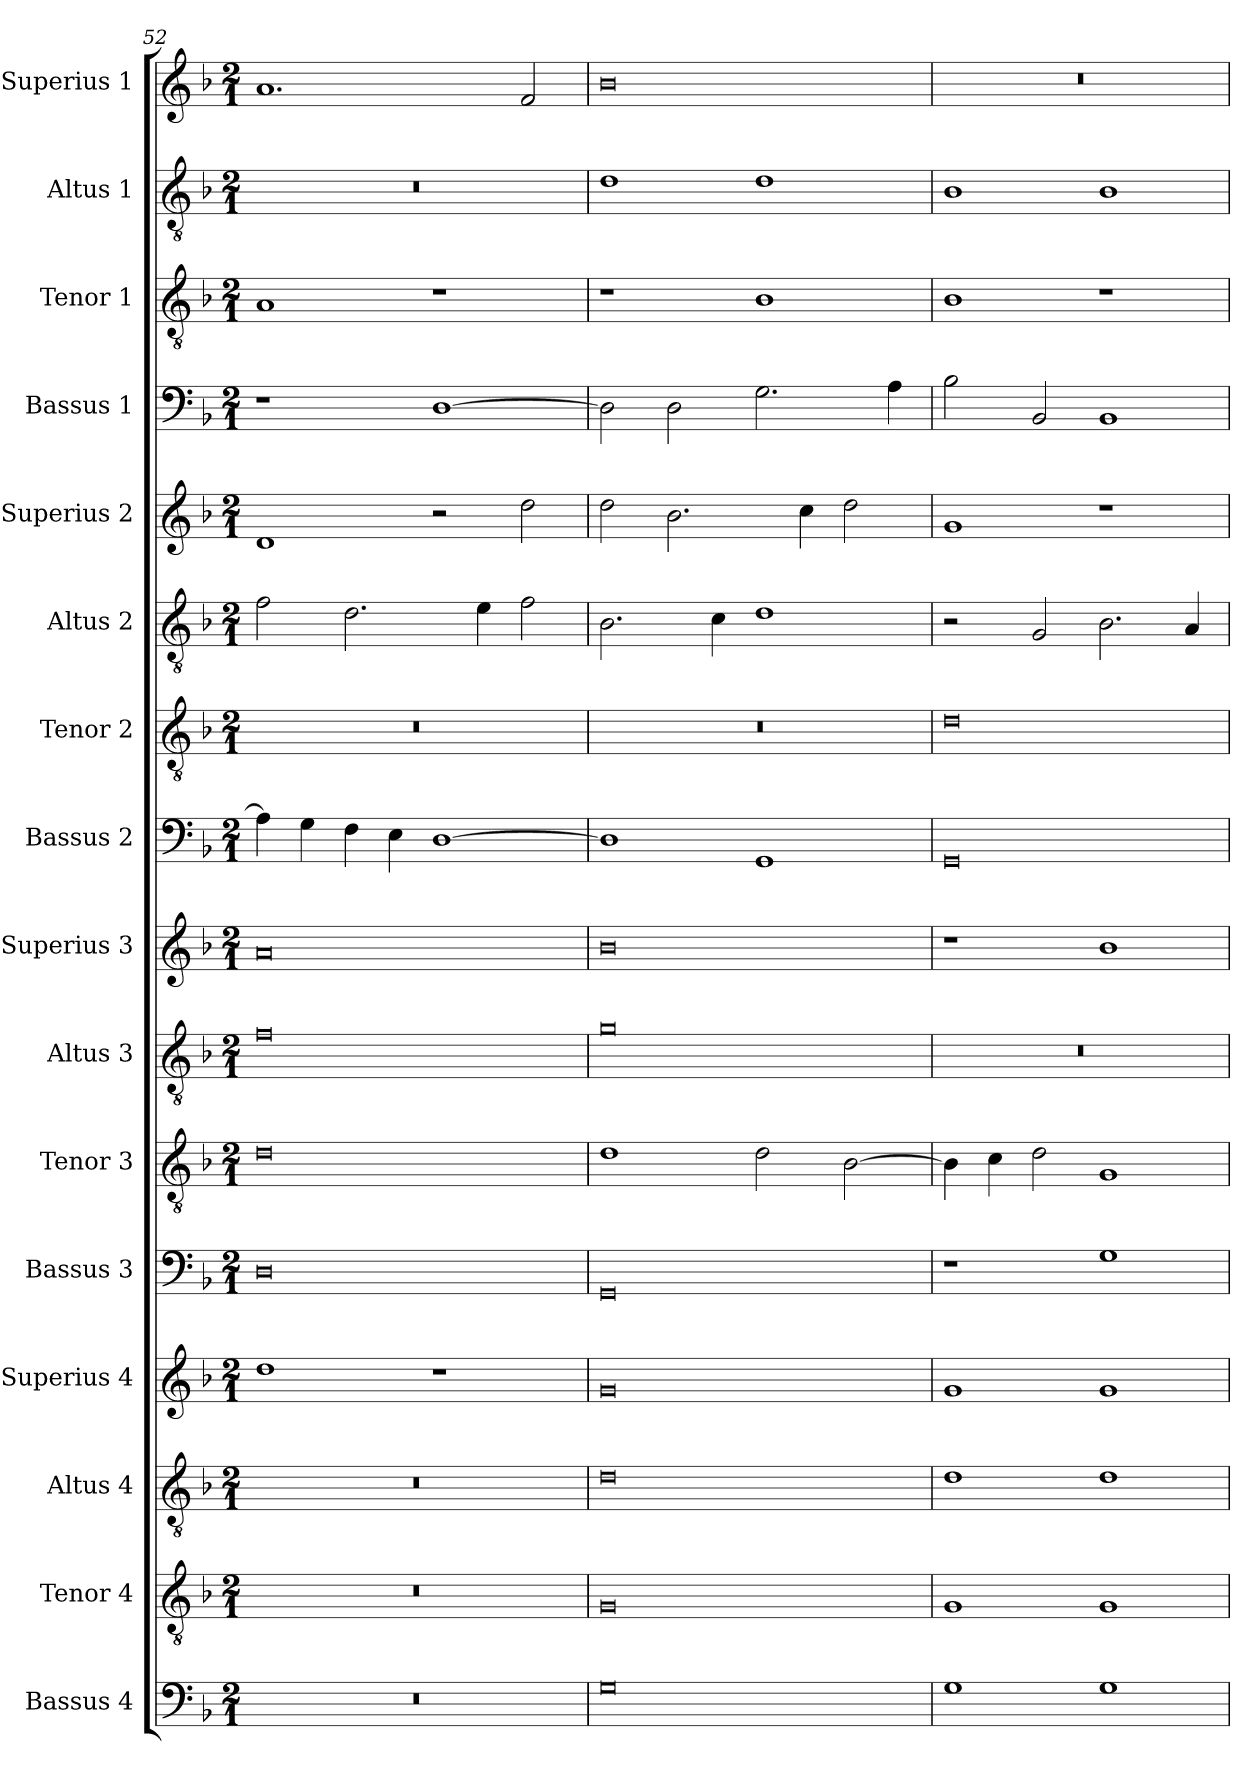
**kern	**kern	**kern	**kern	**kern	**kern	**kern	**kern	**kern	**kern	**kern	**kern	**kern	**kern	**kern	**kern
*part16	*part15	*part14	*part13	*part12	*part11	*part10	*part9	*part8	*part7	*part6	*part5	*part4	*part3	*part2	*part1
*staff16	*staff15	*staff14	*staff13	*staff12	*staff11	*staff10	*staff9	*staff8	*staff7	*staff6	*staff5	*staff4	*staff3	*staff2	*staff1
*I"Bassus 4	*I"Tenor 4	*I"Altus 4	*I"Superius 4	*I"Bassus 3	*I"Tenor 3	*I"Altus 3	*I"Superius 3	*I"Bassus 2	*I"Tenor 2	*I"Altus 2	*I"Superius 2	*I"Bassus 1	*I"Tenor 1	*I"Altus 1	*I"Superius 1
*I'B4	*I'T4	*I'A4	*I'S4	*I'B3	*I'T3	*I'A3	*I'S3	*I'B2	*I'T2	*I'A2	*I'S2	*I'B1	*I'T1	*I'A1	*I'S1
*clefF4	*clefGv2	*clefGv2	*clefG2	*clefF4	*clefGv2	*clefGv2	*clefG2	*clefF4	*clefGv2	*clefGv2	*clefG2	*clefF4	*clefGv2	*clefGv2	*clefG2
*k[b-]	*k[b-]	*k[b-]	*k[b-]	*k[b-]	*k[b-]	*k[b-]	*k[b-]	*k[b-]	*k[b-]	*k[b-]	*k[b-]	*k[b-]	*k[b-]	*k[b-]	*k[b-]
*M2/1	*M2/1	*M2/1	*M2/1	*M2/1	*M2/1	*M2/1	*M2/1	*M2/1	*M2/1	*M2/1	*M2/1	*M2/1	*M2/1	*M2/1	*M2/1
=52	=52	=52	=52	=52	=52	=52	=52	=52	=52	=52	=52	=52	=52	=52	=52
0r	0r	0r	1dd	0D	0d	0f	0a	4A]	0r	2f	1d	1r	1A	0r	1.a
.	.	.	.	.	.	.	.	4G	.	.	.	.	.	.	.
.	.	.	.	.	.	.	.	4F	.	2.d	.	.	.	.	.
.	.	.	.	.	.	.	.	4E	.	.	.	.	.	.	.
.	.	.	1r	.	.	.	.	[1D	.	.	2r	[1D	1r	.	.
.	.	.	.	.	.	.	.	.	.	4e	.	.	.	.	.
.	.	.	.	.	.	.	.	.	.	2f	2dd	.	.	.	2f
=53	=53	=53	=53	=53	=53	=53	=53	=53	=53	=53	=53	=53	=53	=53	=53
0G	0G	0d	0g	0GG	1d	0g	0b-	1D]	0r	2.B-	2dd	2D]	1r	1d	0b-
.	.	.	.	.	.	.	.	.	.	.	2.b-	2D	.	.	.
.	.	.	.	.	.	.	.	.	.	4c	.	.	.	.	.
.	.	.	.	.	2d	.	.	1GG	.	1d	.	2.G	1B-	1d	.
.	.	.	.	.	.	.	.	.	.	.	4cc	.	.	.	.
.	.	.	.	.	[2B-	.	.	.	.	.	2dd	.	.	.	.
.	.	.	.	.	.	.	.	.	.	.	.	4A	.	.	.
=54	=54	=54	=54	=54	=54	=54	=54	=54	=54	=54	=54	=54	=54	=54	=54
1G	1G	1d	1g	1r	4B-]	0r	1r	0GG	0d	2r	1g	2B-	1B-	1B-	0r
.	.	.	.	.	4c	.	.	.	.	.	.	.	.	.	.
.	.	.	.	.	2d	.	.	.	.	2G	.	2BB-	.	.	.
1G	1G	1d	1g	1G	1G	.	1b-	.	.	2.B-	1r	1BB-	1r	1B-	.
.	.	.	.	.	.	.	.	.	.	4A	.	.	.	.	.
=	=	=	=	=	=	=	=	=	=	=	=	=	=	=	=
*-	*-	*-	*-	*-	*-	*-	*-	*-	*-	*-	*-	*-	*-	*-	*-
